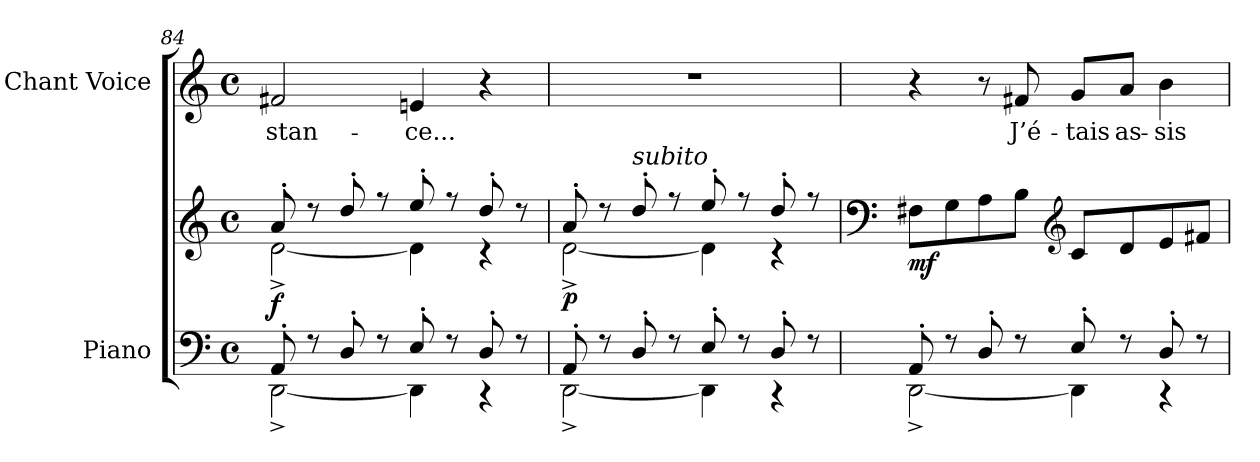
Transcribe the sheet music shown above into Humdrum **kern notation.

**kern	**kern	**dynam	**kern	**text
*part2	*part2	*part2	*part1	*part1
*staff3	*staff2	*staff2/3	*staff1	*staff1
*I"Piano	*	*	*I"Chant Voice	*
*I'Pno	*	*	*	*
*clefF4	*clefG2	*	*clefG2	*
*k[]	*k[]	*	*k[]	*
*M4/4	*M4/4	*	*M4/4	*
*met(c)	*met(c)	*	*met(c)	*
=84	=84	=84	=84	=84
*^	*^	*	*	*
!	!	!	!	!LO:DY:b	!	!
8AA'/	[2DD^\	8a'/	[2d^\	f	2f#X/	-stan-
8r	.	8r	.	.	.	.
8D'/	.	8dd'/	.	.	.	.
8r	.	8r	.	.	.	.
8E'/	4DD\]	8ee'/	4d\]	.	4eni/	-ce...
8r	.	8r	.	.	.	.
8D'/	4r	8dd'/	4r	.	4r	.
8r	.	8r	.	.	.	.
=85	=85	=85	=85	=85	=85	=85
!	!	!	!	!LO:DY:b	!	!
8AA'/	[2DD^\	8a'/	[2d^\	p	1r	.
8r	.	8r	.	.	.	.
!	!	!LO:TX:i:t=subito	!	!	!	!
8D'/	.	8dd'/	.	.	.	.
8r	.	8r	.	.	.	.
8E'/	4DD\]	8ee'/	4d\]	.	.	.
8r	.	8r	.	.	.	.
8D'/	4r	8dd'/	4r	.	.	.
8r	.	8r	.	.	.	.
*	*	*v	*v	*	*	*
=86	=86	=86	=86	=86	=86
*	*	*clefF4	*	*	*
!	!	!	!LO:DY:b	!	!
8AA'/	[2DD^\	8F#X\L	mf	4r	.
8r	.	8G\	.	.	.
8D'/	.	8A\	.	8r	.
8r	.	8B\J	.	8f#X/	J’é-
*	*	*clefG2	*	*	*
8E'/	4DD\]	8c/L	.	8g/L	-tais
8r	.	8d/	.	8a/J	as-
8D'/	4r	8e/	.	4b\	-sis
8r	.	8f#X/J	.	.	.
*v	*v	*	*	*	*
=	=	=	=	=
*-	*-	*-	*-	*-
